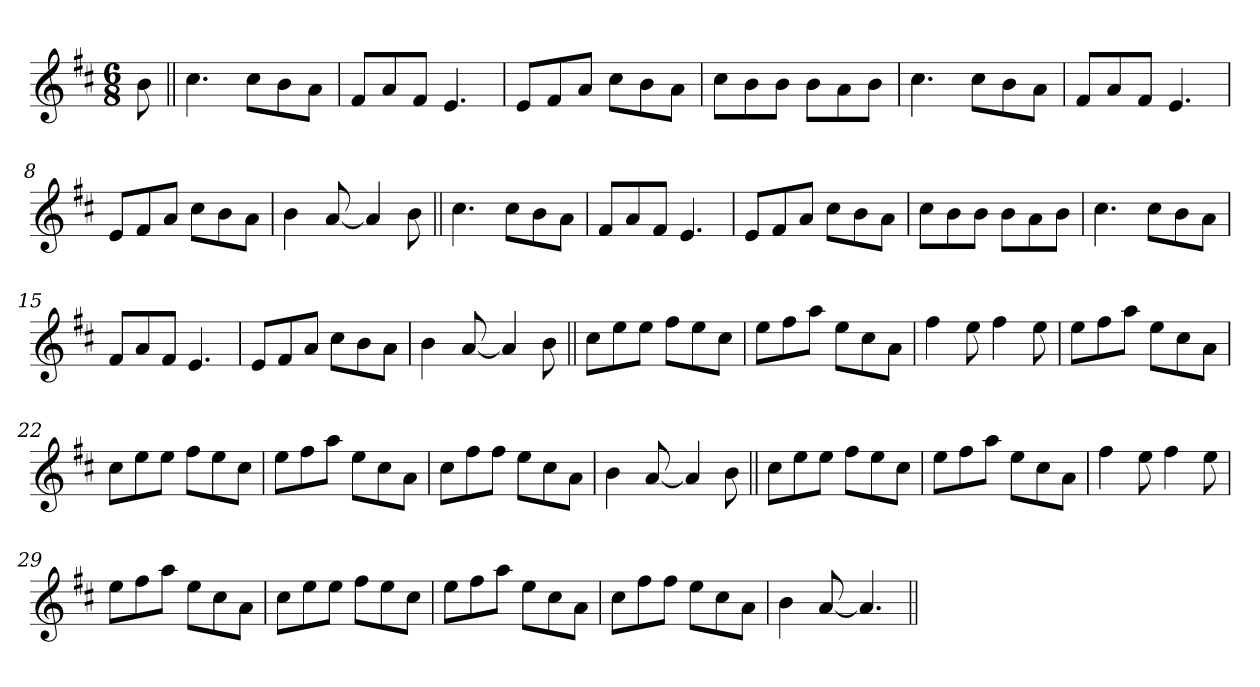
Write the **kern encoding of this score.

**kern
*part1
*staff1
*clefG2
*k[f#c#]
*D:
*M6/8
=1
8b\
=2||
4.cc#\
8cc#\L
8b\
8a\J
=3
8f#/L
8a/
8f#/J
4.e/
=4
8e/L
8f#/
8a/J
8cc#\L
8b\
8a\J
=5
8cc#\L
8b\
8b\J
8b\L
8a\
8b\J
=6
4.cc#\
8cc#\L
8b\
8a\J
=7
8f#/L
8a/
8f#/J
4.e/
=8
8e/L
8f#/
8a/J
8cc#\L
8b\
8a\J
!!LO:LB:g=z
=9
4b\
[8a/
4a/]
8b\
=10||
4.cc#\
8cc#\L
8b\
8a\J
=11
8f#/L
8a/
8f#/J
4.e/
=12
8e/L
8f#/
8a/J
8cc#\L
8b\
8a\J
=13
8cc#\L
8b\
8b\J
8b\L
8a\
8b\J
=14
4.cc#\
8cc#\L
8b\
8a\J
=15
8f#/L
8a/
8f#/J
4.e/
!!LO:LB:g=z
=16
8e/L
8f#/
8a/J
8cc#\L
8b\
8a\J
=17
4b\
[8a/
4a/]
8b\
=18||
8cc#\L
8ee\
8ee\J
8ff#\L
8ee\
8cc#\J
=19
8ee\L
8ff#\
8aa\J
8ee\L
8cc#\
8a\J
=20
4ff#\
8ee\
4ff#\
8ee\
=21
8ee\L
8ff#\
8aa\J
8ee\L
8cc#\
8a\J
=22
8cc#\L
8ee\
8ee\J
8ff#\L
8ee\
8cc#\J
!!LO:LB:g=z
=23
8ee\L
8ff#\
8aa\J
8ee\L
8cc#\
8a\J
=24
8cc#\L
8ff#\
8ff#\J
8ee\L
8cc#\
8a\J
=25
4b\
[8a/
4a/]
8b\
=26||
8cc#\L
8ee\
8ee\J
8ff#\L
8ee\
8cc#\J
=27
8ee\L
8ff#\
8aa\J
8ee\L
8cc#\
8a\J
=28
4ff#\
8ee\
4ff#\
8ee\
=29
8ee\L
8ff#\
8aa\J
8ee\L
8cc#\
8a\J
!!LO:LB:g=z
=30
8cc#\L
8ee\
8ee\J
8ff#\L
8ee\
8cc#\J
=31
8ee\L
8ff#\
8aa\J
8ee\L
8cc#\
8a\J
=32
8cc#\L
8ff#\
8ff#\J
8ee\L
8cc#\
8a\J
=33
4b\
[8a/
4.a/]
=||
*-
